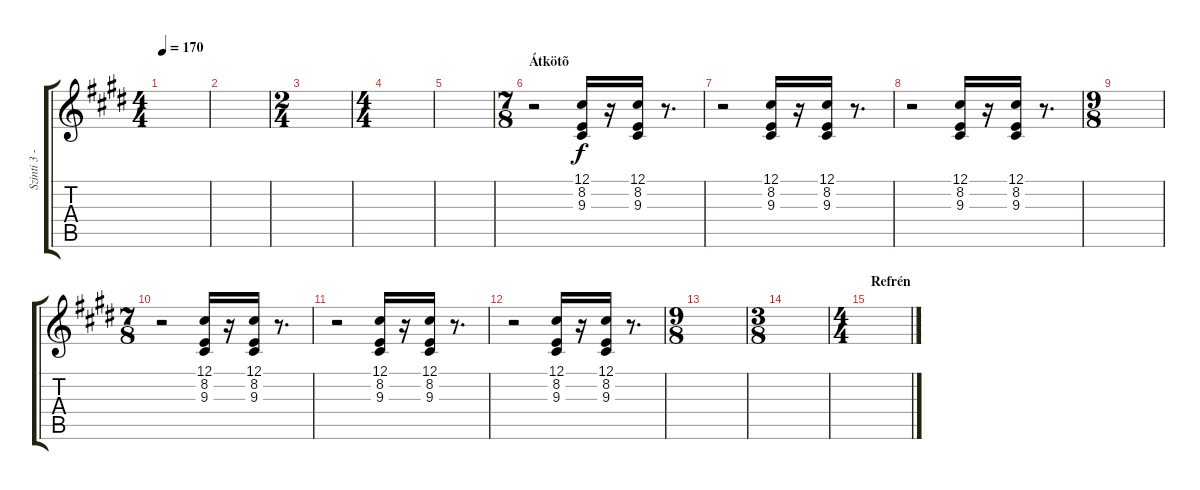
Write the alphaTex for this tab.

\track ("Szinti 3 - French Horn" "Szinti 3 -") {instrument frenchhorn}
\staff {score tabs}
\tuning (Db4 Ab3 E3 B2 Gb2 Db2) {hide}
\ts (4 4)
\tempo 170
\clef g2
\ks c#minor
|
|
\ts (2 4)
|
\ts (4 4)
|
|
\ts (7 8)
\section ("" "Átkötõ")
r.2 (12.1 8.2 9.3).16 r.16 (12.1 8.2 9.3).16 r.8{d} |
r.2 (12.1 8.2 9.3).16 r.16 (12.1 8.2 9.3).16 r.8{d} |
r.2 (12.1 8.2 9.3).16 r.16 (12.1 8.2 9.3).16 r.8{d} |
\ts (9 8)
|
\ts (7 8)
r.2 (12.1 8.2 9.3).16 r.16 (12.1 8.2 9.3).16 r.8{d} |
r.2 (12.1 8.2 9.3).16 r.16 (12.1 8.2 9.3).16 r.8{d} |
r.2 (12.1 8.2 9.3).16 r.16 (12.1 8.2 9.3).16 r.8{d} |
\ts (9 8)
|
\ts (3 8)
|
\ts (4 4)
\section ("" "Refrén")
